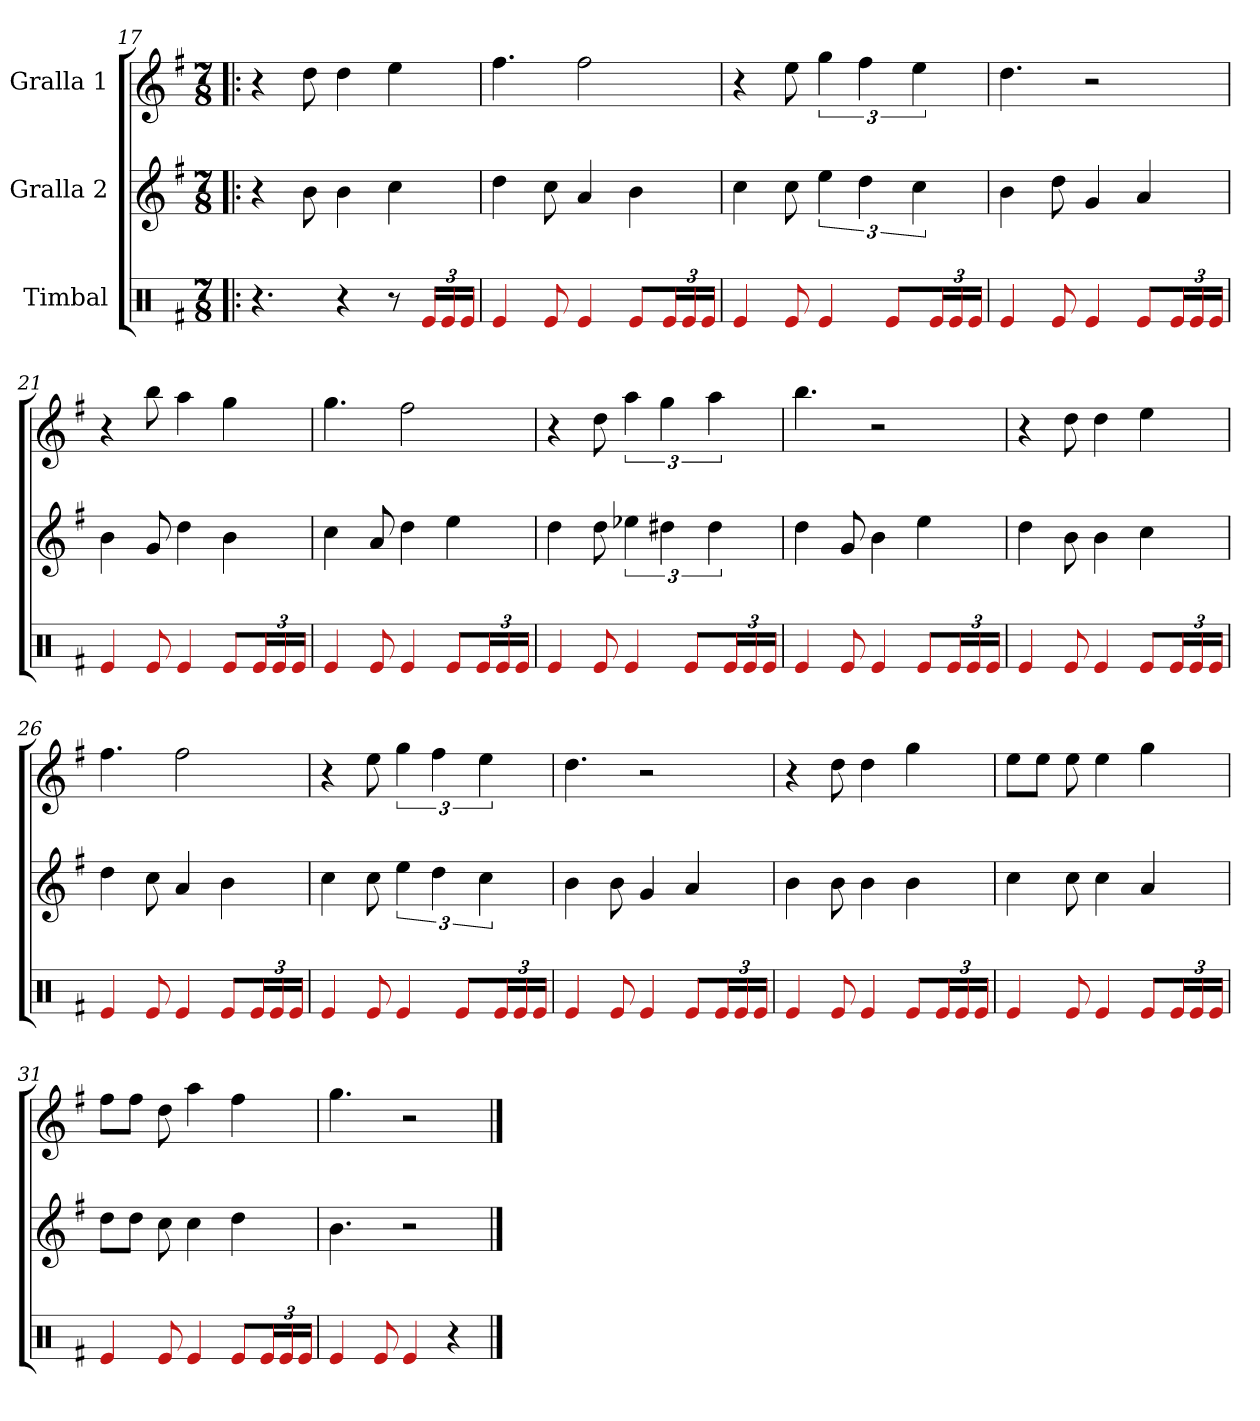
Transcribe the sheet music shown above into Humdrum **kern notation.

**kern	**kern	**kern
*part3	*part2	*part1
*staff3	*staff2	*staff1
*I"Timbal	*I"Gralla 2	*I"Gralla 1
*clefX	*clefG2	*clefG2
*k[f#]	*k[f#]	*k[f#]
*M7/8	*M7/8	*M7/8
=17!|:	=17!|:	=17!|:
4.r	4r	4r
.	8b	8dd
4r	4b	4dd
8r	4cc	4ee
24e/LL	.	.
24e/	.	.
24e/JJ	.	.
=18	=18	=18
4e	4dd	4.ff#
8e	8cc	.
4e	4a	2ff#
8e/L	4b	.
24e/L	.	.
24e/	.	.
24e/JJ	.	.
=19	=19	=19
4e	4cc	4r
8e	8cc	8ee
4e	6ee	6gg
.	6dd	6ff#
8e/L	.	.
.	6cc	6ee
24e/L	.	.
24e/	.	.
24e/JJ	.	.
=20	=20	=20
4e	4b	4.dd
8e	8dd	.
4e	4g	2r
8e/L	4a	.
24e/L	.	.
24e/	.	.
24e/JJ	.	.
=21	=21	=21
4e	4b	4r
8e	8g	8bb
4e	4dd	4aa
8e/L	4b	4gg
24e/L	.	.
24e/	.	.
24e/JJ	.	.
=22	=22	=22
4e	4cc	4.gg
8e	8a	.
4e	4dd	2ff#
8e/L	4ee	.
24e/L	.	.
24e/	.	.
24e/JJ	.	.
=23	=23	=23
4e	4dd	4r
8e	8dd	8dd
4e	6ee-	6aa
.	6dd#	6gg
8e/L	.	.
.	6dd#	6aa
24e/L	.	.
24e/	.	.
24e/JJ	.	.
=24	=24	=24
4e	4dd	4.bb
8e	8g	.
4e	4b	2r
8e/L	4ee	.
24e/L	.	.
24e/	.	.
24e/JJ	.	.
=25	=25	=25
4e	4dd	4r
8e	8b	8dd
4e	4b	4dd
8e/L	4cc	4ee
24e/L	.	.
24e/	.	.
24e/JJ	.	.
=26	=26	=26
4e	4dd	4.ff#
8e	8cc	.
4e	4a	2ff#
8e/L	4b	.
24e/L	.	.
24e/	.	.
24e/JJ	.	.
=27	=27	=27
4e	4cc	4r
8e	8cc	8ee
4e	6ee	6gg
.	6dd	6ff#
8e/L	.	.
.	6cc	6ee
24e/L	.	.
24e/	.	.
24e/JJ	.	.
=28	=28	=28
4e	4b	4.dd
8e	8b	.
4e	4g	2r
8e/L	4a	.
24e/L	.	.
24e/	.	.
24e/JJ	.	.
=29	=29	=29
4e	4b	4r
8e	8b	8dd
4e	4b	4dd
8e/L	4b	4gg
24e/L	.	.
24e/	.	.
24e/JJ	.	.
=30	=30	=30
4e	4cc	8ee\L
.	.	8ee\J
8e	8cc	8ee
4e	4cc	4ee
8e/L	4a	4gg
24e/L	.	.
24e/	.	.
24e/JJ	.	.
=31	=31	=31
4e	8dd\L	8ff#\L
.	8dd\J	8ff#\J
8e	8cc	8dd
4e	4cc	4aa
8e/L	4dd	4ff#
24e/L	.	.
24e/	.	.
24e/JJ	.	.
=32	=32	=32
4e	4.b	4.gg
8e	.	.
4e	2r	2r
4r	.	.
==	==	==
*-	*-	*-
